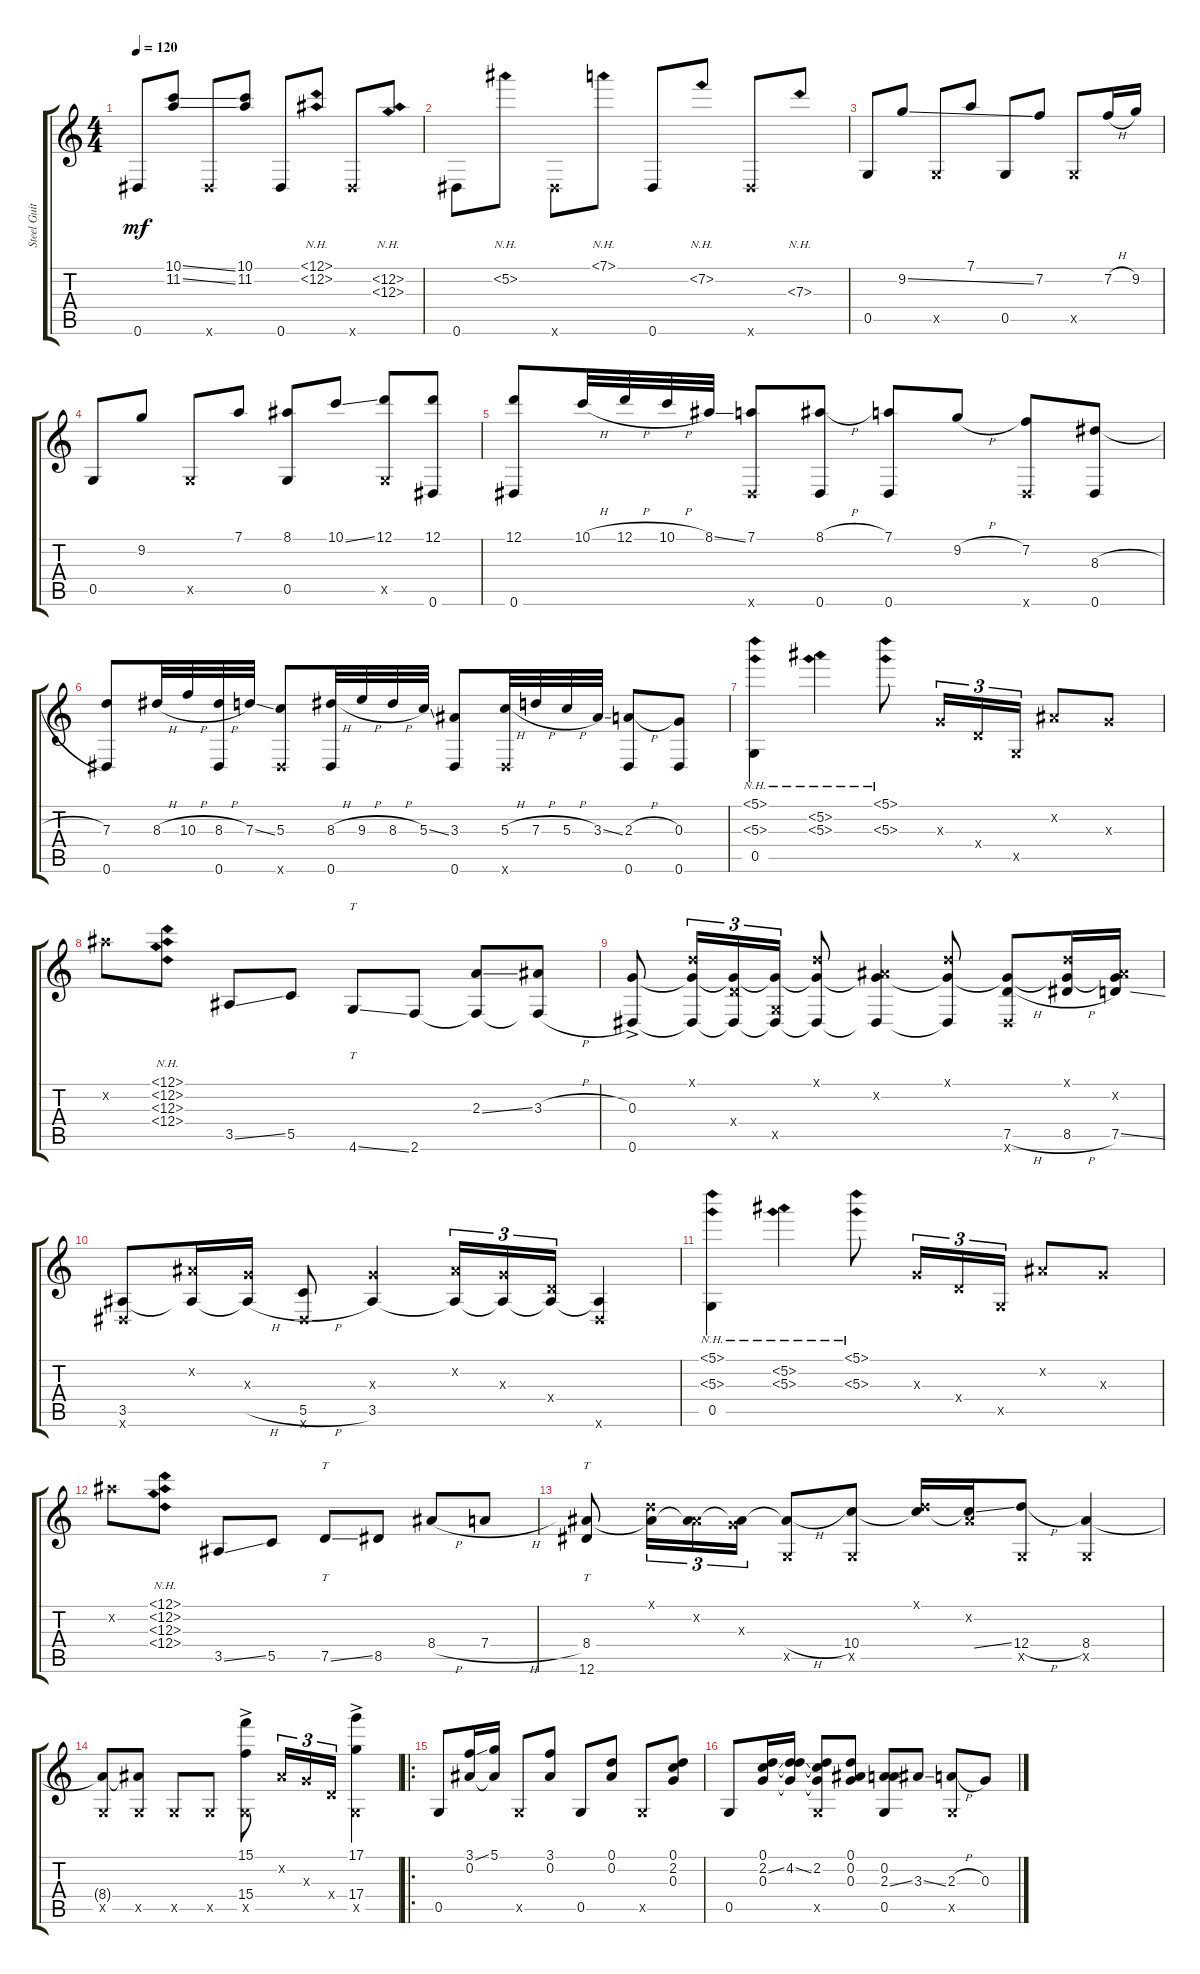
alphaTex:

\track ("Steel Guitar" "Steel Guit") {instrument acousticguitarsteel}
\staff {score tabs}
\tuning (D4 Bb3 G3 D3 G2 Eb2) {hide}
\ts (4 4)
\tempo 120
\clef g2
\ks c
0.6.8{dy mf} (10.1{ss} 11.2{ss}).8 0.6{x}.8 (10.1 11.2).8 0.6.8 (12.1{nh} 12.2{nh}).8 0.6{x}.8 (12.2{nh} 12.3{nh}).8 |
0.6.8 5.2{nh}.8 0.6{x}.8 7.1{nh}.8 0.6.8 7.2{nh}.8 0.6{x}.8 7.3{nh}.8 |
0.5.8 9.2{ss}.8 0.5{x}.8 7.1.8 0.5.8 7.2.8 0.5{x}.8 7.2{h}.16 9.2.16 |
0.5.8 9.2.8 0.5{x}.8 7.1.8 (8.1 0.5).8 10.1{ss}.8 (12.1 0.5{x}).8 (12.1 0.6).8 |
(12.1 0.6).8 10.1{h}.32 12.1{h}.32 10.1{h}.32 8.1{ss}.32 (7.1 0.6{x}).8 (8.1{h} 0.6).8 (7.1 0.6).8 9.2{h}.8 (7.2 0.6{x}).8 (8.3{h} 0.6).8 |
(7.3 0.6).8 8.3{h}.32 10.3{h}.32 (8.3{h} 0.6).32 7.3{ss}.32 (5.3 0.6{x}).8 (8.3{h} 0.6).32 9.3{h}.32 8.3{h}.32 5.3{ss}.32 (3.3 0.6).8 (5.3{h} 0.6{x}).32 7.3{h}.32 5.3{h}.32 3.3{ss}.32 (2.3{h} 0.6).8 (0.3 0.6).8 |
(5.1{nh} 5.3{nh} 0.5).4 (5.2{nh} 5.3{nh}).4 (5.1{nh} 5.3{nh}).8 0.3{x}.16{tu (3 2)} 0.4{x}.16{tu (3 2)} 0.5{x}.16{tu (3 2)} 0.2{x}.8 0.3{x}.8 |
12.2{x}.8 (12.1{nh} 12.2{nh} 12.3{nh} 12.4{nh}).8 3.5{ss}.8 5.5.8 4.6{ss}.8{tt} 2.6.8 (2.3{ss} 2.6{t}).8 (3.3{h} 2.6{h t}).8 |
(0.3 0.6{ac}).8 (0.1{x} 0.3{t} 0.6{t}).16{tu (3 2)} (0.3{t} 0.4{x} 0.6{t}).16{tu (3 2)} (0.3{t} 0.5{x} 0.6{t}).16{tu (3 2)} (0.1{x} 0.3{t} 0.6{t}).8 (0.2{x} 0.3{t} 0.6{t}).4 (0.1{x} 0.3{t} 0.6{t}).8 (0.3{t} 7.5{h} 0.6{x}).8 (0.1{x} 0.3{t} 8.5{h}).16 (0.2{x} 0.3{t} 7.5{ss}).16 |
(3.5 0.6{x}).8 (0.2{x} 3.5{t}).16 (0.3{x} 3.5{h t}).16 (5.5{h} 0.6{x}).8 (0.3{x} 3.5).4 (0.2{x} 3.5{t}).16{tu (3 2)} (0.3{x} 3.5{t}).16{tu (3 2)} (0.4{x} 3.5{t}).16{tu (3 2)} (3.5{t} 0.6{x}).4 |
(5.1{nh} 5.3{nh} 0.5).4 (5.2{nh} 5.3{nh}).4 (5.1{nh} 5.3{nh}).8 0.3{x}.16{tu (3 2)} 0.4{x}.16{tu (3 2)} 0.5{x}.16{tu (3 2)} 0.2{x}.8 0.3{x}.8 |
12.2{x}.8 (12.1{nh} 12.2{nh} 12.3{nh} 12.4{nh}).8 3.5{ss}.8 5.5.8 7.5{ss}.8{tt} 8.5.8 8.4{h}.8 7.4{h}.8 |
(8.4 12.6).8{tt} (0.1{x} 8.4{t}).16{tu (3 2)} (0.2{x} 8.4{t}).16{tu (3 2)} (0.3{x} 8.4{t}).16{tu (3 2)} (8.4{h t} 0.5{x}).8 (10.4 0.5{x}).8 (0.1{x} 10.4{t}).16 (0.2{x} 10.4{ss t}).16 (12.4{h} 0.5{x}).8 (8.4 0.5{x}).4 |
(8.4{t} 0.5{x}).8 (8.4{t} 0.5{x}).8 0.5{x}.8 0.5{x}.8 (15.1 15.4 0.5{ac x}).8 0.2{x}.16{tu (3 2)} 0.3{x}.16{tu (3 2)} 0.4{x}.16{tu (3 2)} (17.1 17.4 0.5{ac x}).4 |
\ro
0.5.8 (3.1{ss} 0.2).16 (5.1 0.2{t}).16 0.5{x}.8 (3.1 0.2).8 0.5.8 (0.1 0.2).8 0.5{x}.8 (0.1 2.2 0.3).8 |
0.5.8 (0.1 2.2{ss} 0.3).16 (0.1{t} 4.2{ss} 0.3{t}).16 (0.1{t} 2.2 0.3{t} 0.5{x}).8 (0.1 0.2 0.3).8 (0.2 2.3{ss} 0.5).8 3.3{ss}.8 (2.3{h} 0.5{x}).8 0.3.8
